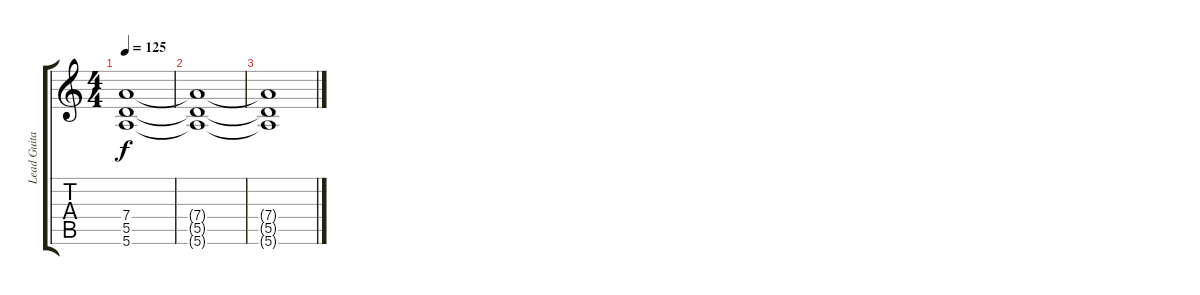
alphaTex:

\track ("Lead Guitar" "Lead Guita") {instrument distortionguitar}
\staff {score tabs}
\tuning (E4 B3 G3 D3 A2 E2) {hide}
\ts (4 4)
\tempo 125
\clef g2
\ks c
(7.4 5.5 5.6).1{dy f} |
(7.4{t} 5.5{t} 5.6{t}).1 |
(7.4{t} 5.5{t} 5.6{t}).1
